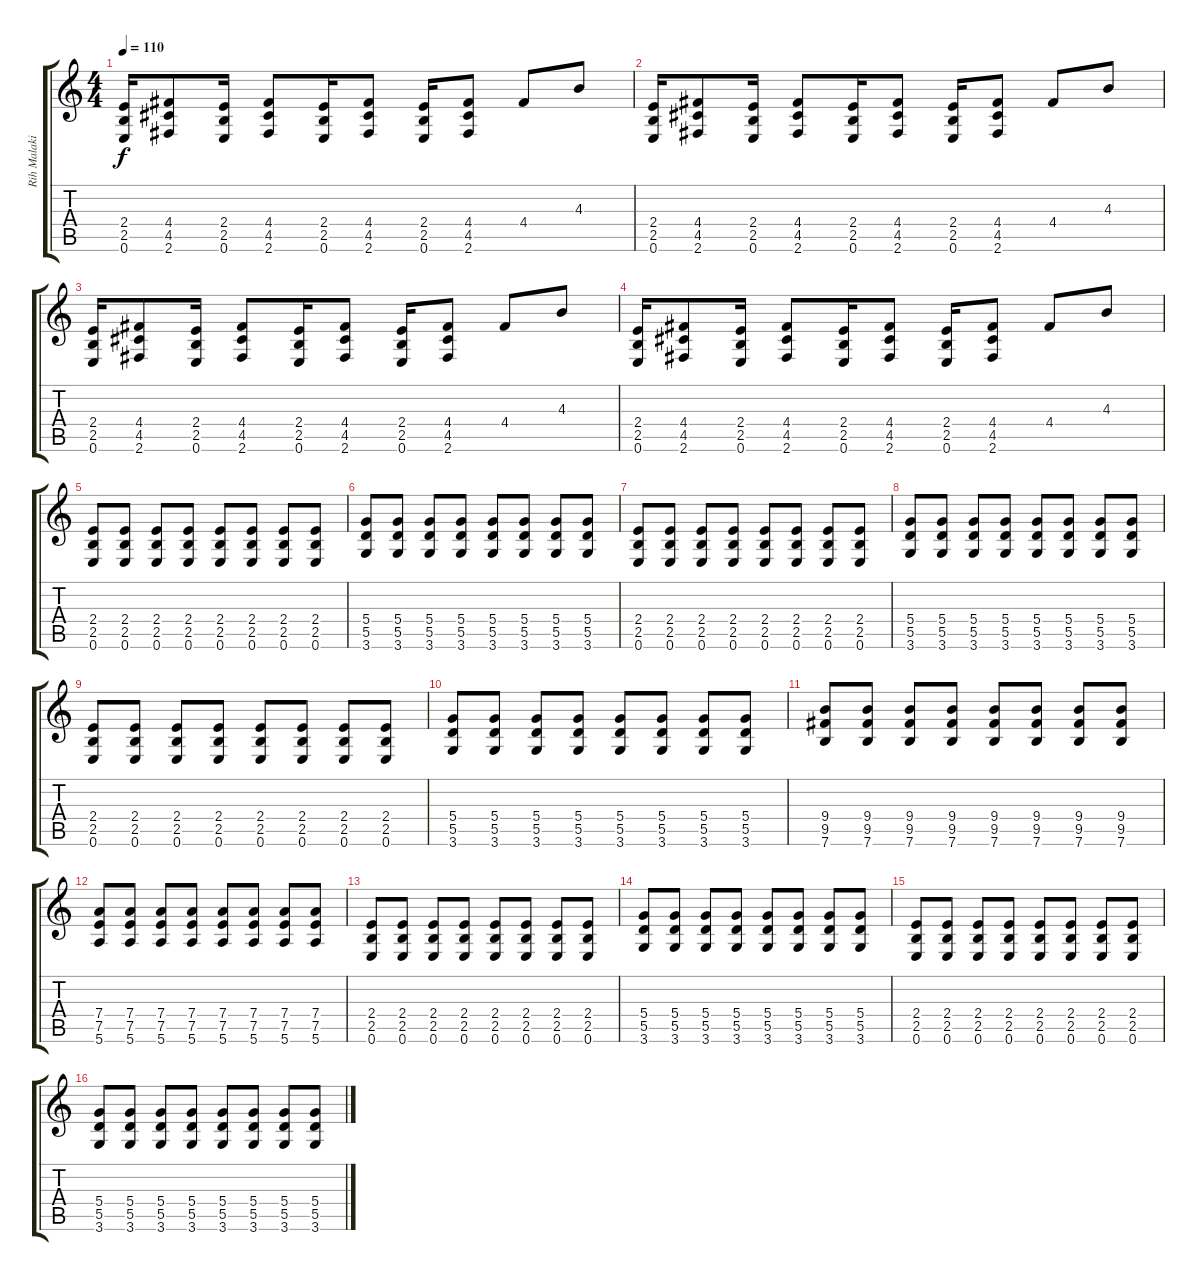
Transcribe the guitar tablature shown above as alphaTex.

\track ("Rih Malakian" "Rih Malaki") {instrument distortionguitar}
\staff {score tabs}
\tuning (E4 B3 G3 D3 A2 E2) {hide}
\ts (4 4)
\tempo 110
\clef g2
\ks c
(2.4 2.5 0.6).16{dy f} (4.4 4.5 2.6).8 (2.4 2.5 0.6).16 (4.4 4.5 2.6).8 (2.4 2.5 0.6).16 (4.4 4.5 2.6).8 (2.4 2.5 0.6).16 (4.4 4.5 2.6).8 4.4.8 4.3.8 |
(2.4 2.5 0.6).16 (4.4 4.5 2.6).8 (2.4 2.5 0.6).16 (4.4 4.5 2.6).8 (2.4 2.5 0.6).16 (4.4 4.5 2.6).8 (2.4 2.5 0.6).16 (4.4 4.5 2.6).8 4.4.8 4.3.8 |
(2.4 2.5 0.6).16 (4.4 4.5 2.6).8 (2.4 2.5 0.6).16 (4.4 4.5 2.6).8 (2.4 2.5 0.6).16 (4.4 4.5 2.6).8 (2.4 2.5 0.6).16 (4.4 4.5 2.6).8 4.4.8 4.3.8 |
(2.4 2.5 0.6).16 (4.4 4.5 2.6).8 (2.4 2.5 0.6).16 (4.4 4.5 2.6).8 (2.4 2.5 0.6).16 (4.4 4.5 2.6).8 (2.4 2.5 0.6).16 (4.4 4.5 2.6).8 4.4.8 4.3.8 |
(2.4 2.5 0.6).8 (2.4 2.5 0.6).8 (2.4 2.5 0.6).8 (2.4 2.5 0.6).8 (2.4 2.5 0.6).8 (2.4 2.5 0.6).8 (2.4 2.5 0.6).8 (2.4 2.5 0.6).8 |
(5.4 5.5 3.6).8 (5.4 5.5 3.6).8 (5.4 5.5 3.6).8 (5.4 5.5 3.6).8 (5.4 5.5 3.6).8 (5.4 5.5 3.6).8 (5.4 5.5 3.6).8 (5.4 5.5 3.6).8 |
(2.4 2.5 0.6).8 (2.4 2.5 0.6).8 (2.4 2.5 0.6).8 (2.4 2.5 0.6).8 (2.4 2.5 0.6).8 (2.4 2.5 0.6).8 (2.4 2.5 0.6).8 (2.4 2.5 0.6).8 |
(5.4 5.5 3.6).8 (5.4 5.5 3.6).8 (5.4 5.5 3.6).8 (5.4 5.5 3.6).8 (5.4 5.5 3.6).8 (5.4 5.5 3.6).8 (5.4 5.5 3.6).8 (5.4 5.5 3.6).8 |
(2.4 2.5 0.6).8 (2.4 2.5 0.6).8 (2.4 2.5 0.6).8 (2.4 2.5 0.6).8 (2.4 2.5 0.6).8 (2.4 2.5 0.6).8 (2.4 2.5 0.6).8 (2.4 2.5 0.6).8 |
(5.4 5.5 3.6).8 (5.4 5.5 3.6).8 (5.4 5.5 3.6).8 (5.4 5.5 3.6).8 (5.4 5.5 3.6).8 (5.4 5.5 3.6).8 (5.4 5.5 3.6).8 (5.4 5.5 3.6).8 |
(9.4 9.5 7.6).8 (9.4 9.5 7.6).8 (9.4 9.5 7.6).8 (9.4 9.5 7.6).8 (9.4 9.5 7.6).8 (9.4 9.5 7.6).8 (9.4 9.5 7.6).8 (9.4 9.5 7.6).8 |
(7.4 7.5 5.6).8 (7.4 7.5 5.6).8 (7.4 7.5 5.6).8 (7.4 7.5 5.6).8 (7.4 7.5 5.6).8 (7.4 7.5 5.6).8 (7.4 7.5 5.6).8 (7.4 7.5 5.6).8 |
(2.4 2.5 0.6).8 (2.4 2.5 0.6).8 (2.4 2.5 0.6).8 (2.4 2.5 0.6).8 (2.4 2.5 0.6).8 (2.4 2.5 0.6).8 (2.4 2.5 0.6).8 (2.4 2.5 0.6).8 |
(5.4 5.5 3.6).8 (5.4 5.5 3.6).8 (5.4 5.5 3.6).8 (5.4 5.5 3.6).8 (5.4 5.5 3.6).8 (5.4 5.5 3.6).8 (5.4 5.5 3.6).8 (5.4 5.5 3.6).8 |
(2.4 2.5 0.6).8 (2.4 2.5 0.6).8 (2.4 2.5 0.6).8 (2.4 2.5 0.6).8 (2.4 2.5 0.6).8 (2.4 2.5 0.6).8 (2.4 2.5 0.6).8 (2.4 2.5 0.6).8 |
(5.4 5.5 3.6).8 (5.4 5.5 3.6).8 (5.4 5.5 3.6).8 (5.4 5.5 3.6).8 (5.4 5.5 3.6).8 (5.4 5.5 3.6).8 (5.4 5.5 3.6).8 (5.4 5.5 3.6).8
